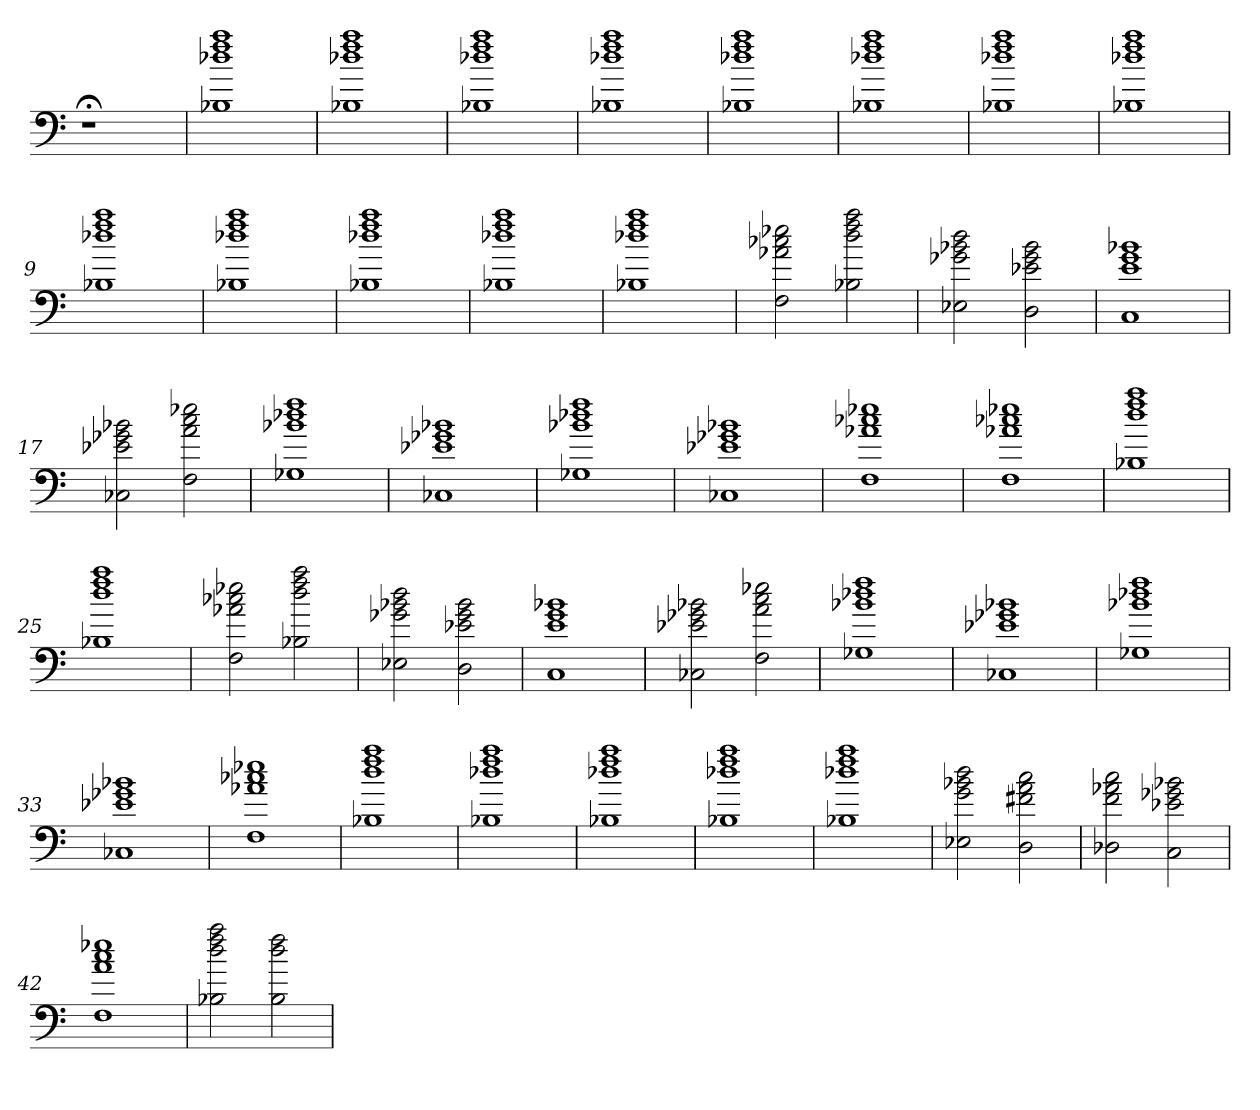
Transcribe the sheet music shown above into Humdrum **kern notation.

**kern
*part1
*staff1
=
1r;<
=1
1B-X 1dd-X 1ff 1aa
=2
1B-X 1dd-X 1ff 1aa
=3
1B-X 1dd-X 1ff 1aa
=4
1B-X 1dd-X 1ff 1aa
=5
1B-X 1dd-X 1ff 1aa
=6
1B-X 1dd-X 1ff 1aa
=7
1B-X 1dd-X 1ff 1aa
=8
1B-X 1dd-X 1ff 1aa
=9
1B-X 1dd-X 1ff 1aa
=10
1B-X 1dd-X 1ff 1aa
=11
1B-X 1dd-X 1ff 1aa
=12
1B-X 1dd-X 1ff 1aa
=13
1B-X 1dd-X 1ff 1aa
=14
2F 2a-X 2cc-X 2ee-X
2B-X 2dd 2ff 2aa
=15
2E-X 2g-X 2b-X 2dd
2D 2e-X 2g- 2b-
=16
1C 1e 1g 1b-X
=17
2C-X 2e-X 2g-X 2b-X
2F 2a 2cc 2ee-X
=18
1G-X 1b-X 1dd-X 1ff
=19
1C-X 1e-X 1g-X 1b-X
=20
1G-X 1b-X 1dd-X 1ff
=21
1C-X 1e-X 1g-X 1b-X
=22
1F 1a-X 1cc-X 1ee-X
=23
1F 1a-X 1cc-X 1ee-X
=24
1B-X 1dd 1ff 1aa
=25
1B-X 1dd 1ff 1aa
=26
2F 2a-X 2cc-X 2ee-X
2B-X 2dd 2ff 2aa
=27
2E-X 2g-X 2b-X 2dd
2D 2e-X 2g- 2b-
=28
1C 1e 1g 1b-X
=29
2C-X 2e-X 2g-X 2b-X
2F 2a 2cc 2ee-X
=30
1G-X 1b-X 1dd-X 1ff
=31
1C-X 1e-X 1g-X 1b-X
=32
1G-X 1b-X 1dd-X 1ff
=33
1C-X 1e-X 1g-X 1b-X
=34
1F 1a-X 1cc-X 1ee-X
=35
1B-X 1dd 1ff 1aa
=36
1B-X 1dd-X 1ff 1aa
=37
1B-X 1dd-X 1ff 1aa
=38
1B-X 1dd-X 1ff 1aa
=39
1B-X 1dd-X 1ff 1aa
=40
2E-X 2g 2b-X 2dd
2D 2f#X 2a 2cc
=41
2D-X 2f 2a-X 2cc
2C 2e-X 2g-X 2b-X
=42
1F 1a 1cc 1ee-X
=43
2B-X 2dd 2ff 2aa
2B- 2dd 2ff
=
*-
